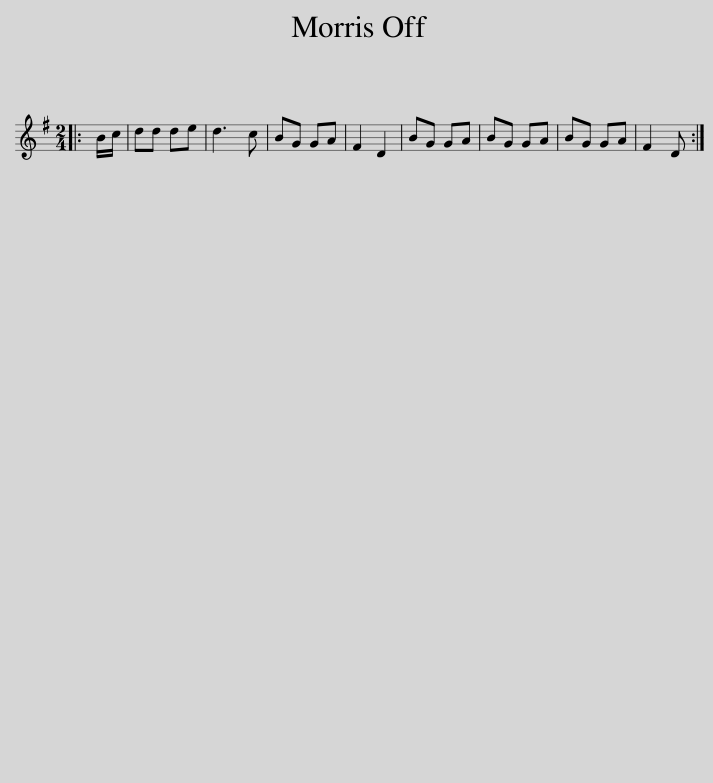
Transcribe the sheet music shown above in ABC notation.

X:1
L:1/8
M:2/4
I:linebreak $
K:G
V:1 treble
V:1
|: B/c/ | dd de | d3 c | BG GA | F2 D2 | %5
 BG GA | BG GA | BG GA | F2 D :| %9
